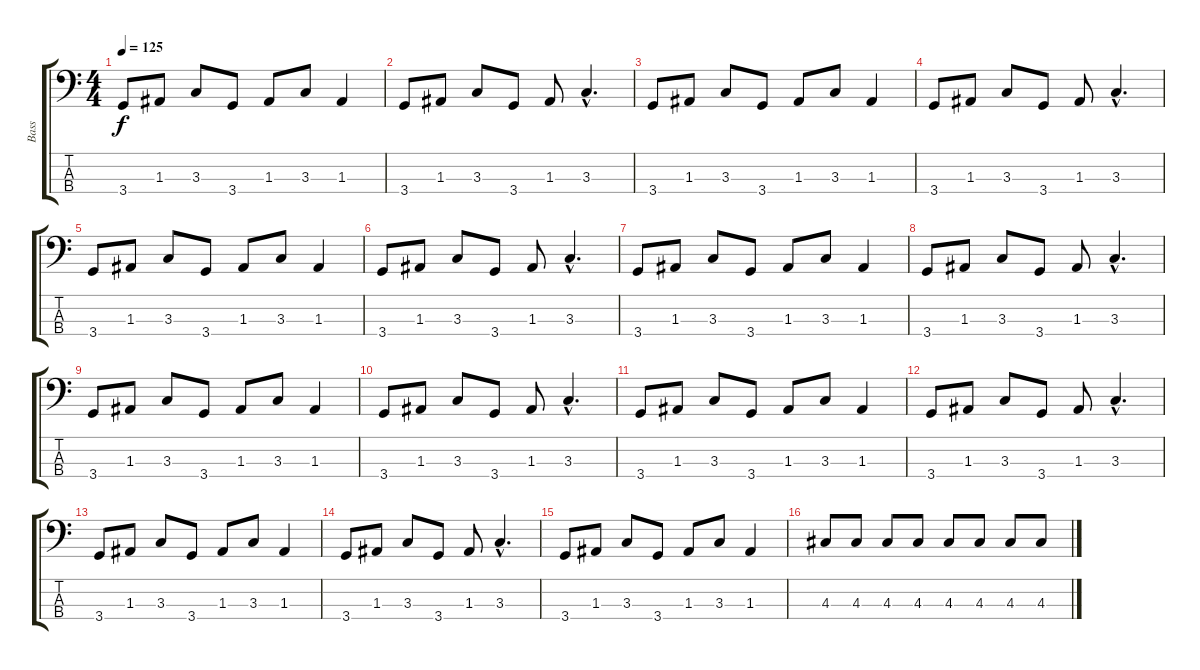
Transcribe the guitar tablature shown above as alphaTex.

\track ("Bass" "Bass") {instrument acousticbass}
\staff {score tabs}
\tuning (G2 D2 A1 E1) {hide}
\ts (4 4)
\tempo 125
\clef f4
\ks c
3.4.8{dy f} 1.3.8 3.3.8 3.4.8 1.3.8 3.3.8 1.3.4 |
3.4.8 1.3.8 3.3.8 3.4.8 1.3.8 3.3{hac}.4{d} |
3.4.8 1.3.8 3.3.8 3.4.8 1.3.8 3.3.8 1.3.4 |
3.4.8 1.3.8 3.3.8 3.4.8 1.3.8 3.3{hac}.4{d} |
3.4.8 1.3.8 3.3.8 3.4.8 1.3.8 3.3.8 1.3.4 |
3.4.8 1.3.8 3.3.8 3.4.8 1.3.8 3.3{hac}.4{d} |
3.4.8 1.3.8 3.3.8 3.4.8 1.3.8 3.3.8 1.3.4 |
3.4.8 1.3.8 3.3.8 3.4.8 1.3.8 3.3{hac}.4{d} |
3.4.8 1.3.8 3.3.8 3.4.8 1.3.8 3.3.8 1.3.4 |
3.4.8 1.3.8 3.3.8 3.4.8 1.3.8 3.3{hac}.4{d} |
3.4.8 1.3.8 3.3.8 3.4.8 1.3.8 3.3.8 1.3.4 |
3.4.8 1.3.8 3.3.8 3.4.8 1.3.8 3.3{hac}.4{d} |
3.4.8 1.3.8 3.3.8 3.4.8 1.3.8 3.3.8 1.3.4 |
3.4.8 1.3.8 3.3.8 3.4.8 1.3.8 3.3{hac}.4{d} |
3.4.8 1.3.8 3.3.8 3.4.8 1.3.8 3.3.8 1.3.4 |
4.3.8 4.3.8 4.3.8 4.3.8 4.3.8 4.3.8 4.3.8 4.3.8
